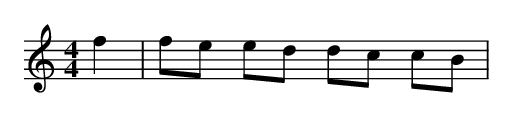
X:1
M:4/4
L:1/8
K:DDor
f2 | fe ed dc cB |
